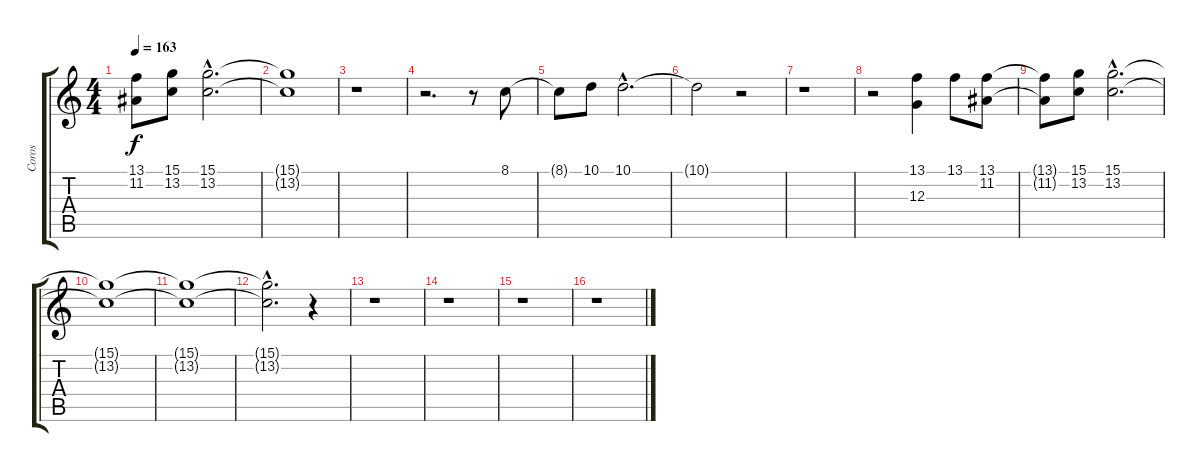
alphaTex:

\track ("Coros" "Coros") {instrument panflute}
\staff {score tabs}
\tuning (E4 B3 G3 D3 A2 E2) {hide}
\ts (4 4)
\tempo 163
\clef g2
\ks c
(13.1{t} 11.2{t}).8{dy f} (15.1 13.2).8 (15.1{hac} 13.2{hac}).2{d} |
(15.1{t} 13.2{t}).1 |
r.1 |
r.2{d} r.8 8.1.8 |
8.1{t}.8 10.1.8 10.1{hac}.2{d} |
10.1{t}.2 r.2 |
r.1 |
r.2 (13.1 12.3).4 13.1.8 (13.1 11.2).8 |
(13.1{t} 11.2{t}).8 (15.1 13.2).8 (15.1{hac} 13.2{hac}).2{d} |
(15.1{t} 13.2{t}).1 |
(15.1{t} 13.2{t}).1 |
(15.1{hac t} 13.2{hac t}).2{d} r.4 |
r.1 |
r.1 |
r.1 |
r.1
